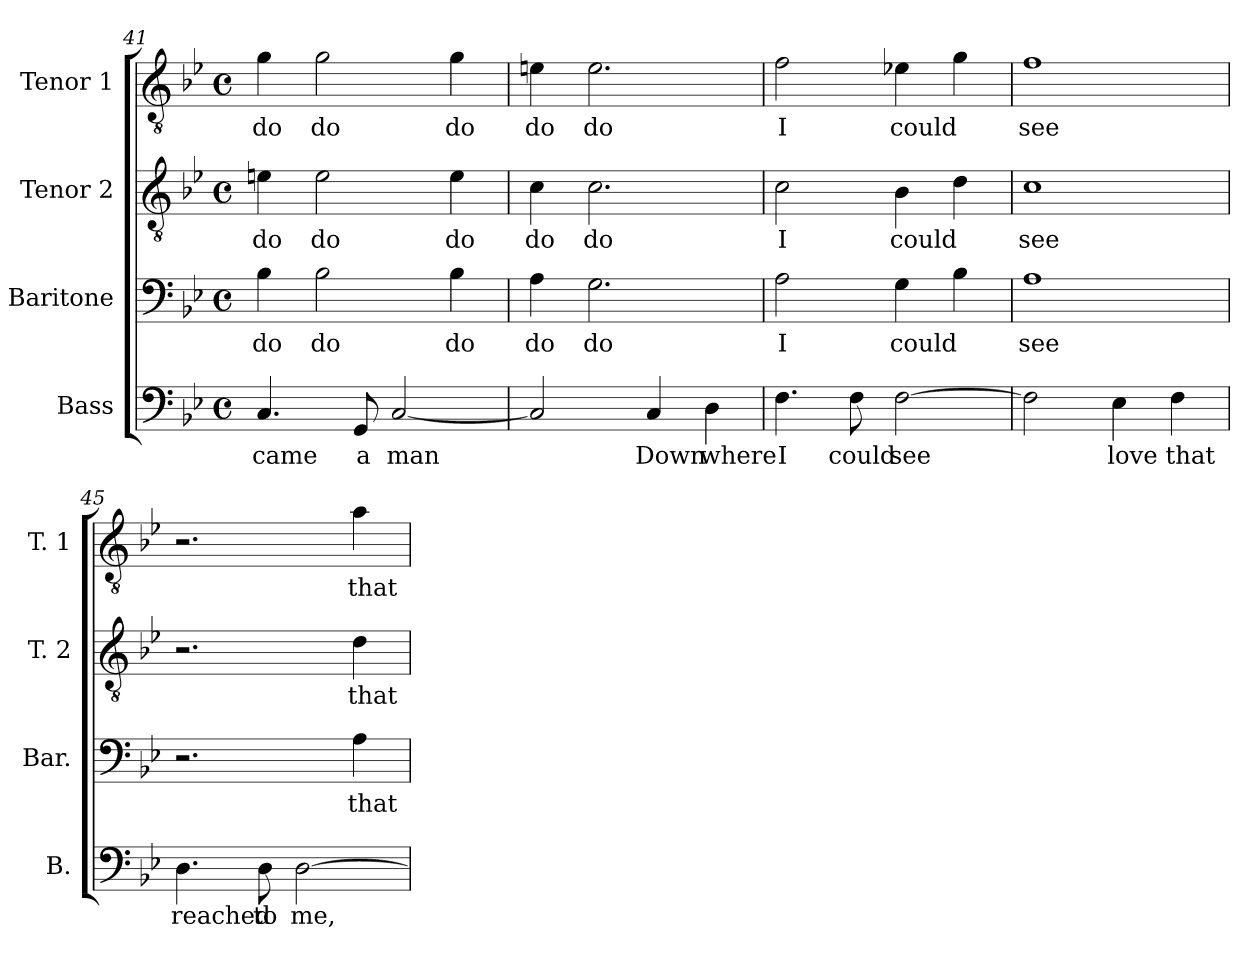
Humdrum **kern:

**kern	**text	**kern	**text	**kern	**text	**kern	**text
*part4	*part4	*part3	*part3	*part2	*part2	*part1	*part1
*staff4	*staff4	*staff3	*staff3	*staff2	*staff2	*staff1	*staff1
*I"Bass	*	*I"Baritone	*	*I"Tenor 2	*	*I"Tenor 1	*
*I'B.	*	*I'Bar.	*	*I'T. 2	*	*I'T. 1	*
*clefF4	*	*clefF4	*	*clefGv2	*	*clefGv2	*
*	*	*	*	*ITrd7c12	*	*ITrd7c12	*
*k[b-e-]	*	*k[b-e-]	*	*k[b-e-]	*	*k[b-e-]	*
*B-:	*	*B-:	*	*B-:	*	*B-:	*
*M4/4	*	*M4/4	*	*M4/4	*	*M4/4	*
*met(c)	*	*met(c)	*	*met(c)	*	*met(c)	*
=41	=41	=41	=41	=41	=41	=41	=41
!	!LO:LY:b:color=#000000	!	!	!	!	!	!
!	!	!	!LO:LY:b:color=#000000	!	!	!	!
!	!	!	!	!	!LO:LY:b:color=#000000	!	!
!	!	!	!	!	!	!	!LO:LY:b:color=#000000
4.Ci/	-came	4B-i\	do	4Eni\	do	4Gi\	do
!	!	!	!LO:LY:b:color=#000000	!	!	!	!
!	!	!	!	!	!LO:LY:b:color=#000000	!	!
!	!	!	!	!	!	!	!LO:LY:b:color=#000000
.	.	2B-i\	do	2Ei\	do	2Gi\	do
!	!LO:LY:b:color=#000000	!	!	!	!	!	!
8GGi/	a	.	.	.	.	.	.
!	!LO:LY:b:color=#000000	!	!	!	!	!	!
[<2Ci/	man	.	.	.	.	.	.
!	!	!	!LO:LY:b:color=#000000	!	!	!	!
!	!	!	!	!	!LO:LY:b:color=#000000	!	!
!	!	!	!	!	!	!	!LO:LY:b:color=#000000
.	.	4B-i\	do	4Ei\	do	4Gi\	do
=42	=42	=42	=42	=42	=42	=42	=42
!	!	!	!LO:LY:b:color=#000000	!	!	!	!
!	!	!	!	!	!LO:LY:b:color=#000000	!	!
!	!	!	!	!	!	!	!LO:LY:b:color=#000000
2Ci/]	.	4Ai\	do	4Ci\	do	4Eni\	do
!	!	!	!LO:LY:b:color=#000000	!	!	!	!
!	!	!	!	!	!LO:LY:b:color=#000000	!	!
!	!	!	!	!	!	!	!LO:LY:b:color=#000000
.	.	2.Gi\	do	2.Ci\	do	2.Ei\	do
!	!LO:LY:b:color=#000000	!	!	!	!	!	!
4Ci/	Down	.	.	.	.	.	.
!	!LO:LY:b:color=#000000	!	!	!	!	!	!
4Di\	where	.	.	.	.	.	.
!!LO:PB:g=z
=43	=43	=43	=43	=43	=43	=43	=43
!	!LO:LY:b:color=#000000	!	!	!	!	!	!
!	!	!	!LO:LY:b:color=#000000	!	!	!	!
!	!	!	!	!	!LO:LY:b:color=#000000	!	!
!	!	!	!	!	!	!	!LO:LY:b:color=#000000
4.Fi\	I	2Ai\	I	2Ci\	I	2Fi\	I
!	!LO:LY:b:color=#000000	!	!	!	!	!	!
8Fi\	could	.	.	.	.	.	.
!	!LO:LY:b:color=#000000	!	!	!	!	!	!
!	!	!	!LO:LY:b:color=#000000	!	!	!	!
!	!	!	!	!	!LO:LY:b:color=#000000	!	!
!	!	!	!	!	!	!	!LO:LY:b:color=#000000
[>2Fi\	see	4Gi\	could	4BB-i\	could	4E-Xi\	could
.	.	4B-i\	.	4Di\	.	4Gi\	.
=44	=44	=44	=44	=44	=44	=44	=44
!	!	!	!LO:LY:b:color=#000000	!	!	!	!
!	!	!	!	!	!LO:LY:b:color=#000000	!	!
!	!	!	!	!	!	!	!LO:LY:b:color=#000000
2Fi\]	.	1Ai	see	1Ci	see	1Fi	see
!	!LO:LY:b:color=#000000	!	!	!	!	!	!
4E-i\	love	.	.	.	.	.	.
!	!LO:LY:b:color=#000000	!	!	!	!	!	!
4Fi\	that	.	.	.	.	.	.
=45	=45	=45	=45	=45	=45	=45	=45
!	!LO:LY:b:color=#000000	!	!	!	!	!	!
4.Di\	reached	2.r	.	2.r	.	2.r	.
!	!LO:LY:b:color=#000000	!	!	!	!	!	!
8Di\	to	.	.	.	.	.	.
!	!LO:LY:b:color=#000000	!	!	!	!	!	!
[>2Di\	me,	.	.	.	.	.	.
!	!	!	!LO:LY:b:color=#000000	!	!	!	!
!	!	!	!	!	!LO:LY:b:color=#000000	!	!
!	!	!	!	!	!	!	!LO:LY:b:color=#000000
.	.	4Ai\	that	4Di\	that	4Ai\	that
=	=	=	=	=	=	=	=
*-	*-	*-	*-	*-	*-	*-	*-
